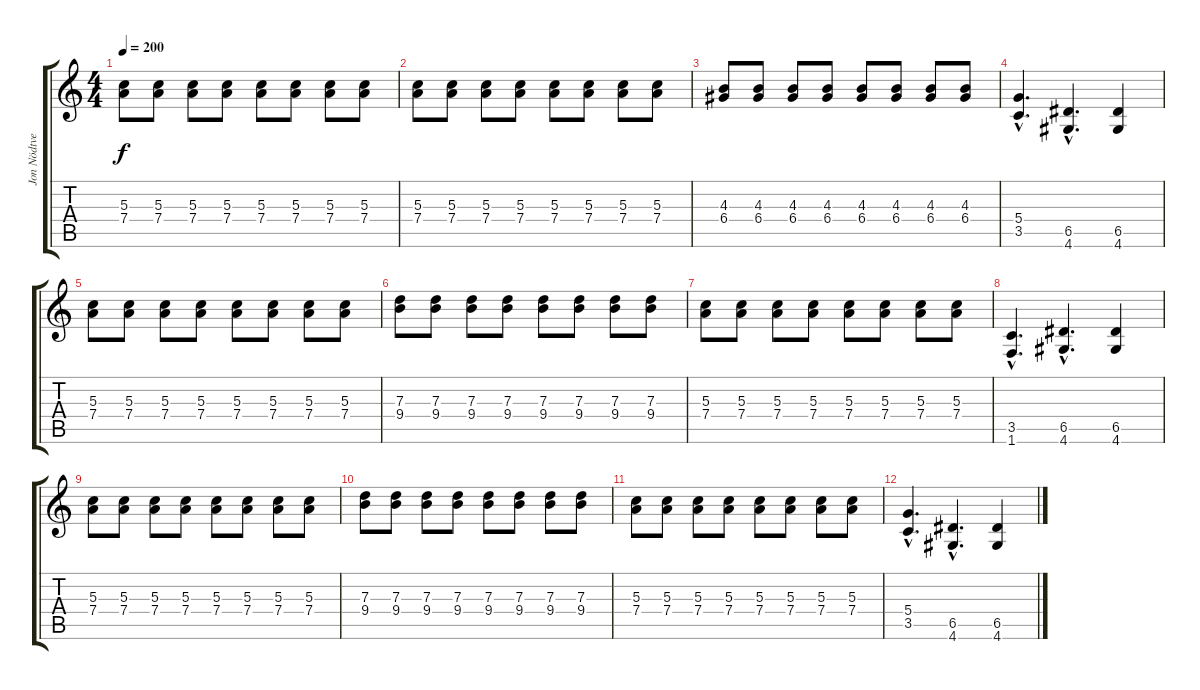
\track ("Jon Nödtveit (Additional)" "Jon Nödtve") {instrument distortionguitar}
\staff {score tabs}
\tuning (E4 B3 G3 D3 A2 E2) {hide}
\ts (4 4)
\tempo 200
\clef g2
\ks c
(5.3 7.4).8{dy f volume 11} (5.3 7.4).8 (5.3 7.4).8 (5.3 7.4).8 (5.3 7.4).8 (5.3 7.4).8 (5.3 7.4).8 (5.3 7.4).8 |
(5.3 7.4).8 (5.3 7.4).8 (5.3 7.4).8 (5.3 7.4).8 (5.3 7.4).8 (5.3 7.4).8 (5.3 7.4).8 (5.3 7.4).8 |
(4.3 6.4).8 (4.3 6.4).8 (4.3 6.4).8 (4.3 6.4).8 (4.3 6.4).8 (4.3 6.4).8 (4.3 6.4).8 (4.3 6.4).8 |
(5.4{hac} 3.5{hac}).4{d} (6.5{hac} 4.6{hac}).4{d} (6.5 4.6).4 |
(5.3 7.4).8 (5.3 7.4).8 (5.3 7.4).8 (5.3 7.4).8 (5.3 7.4).8 (5.3 7.4).8 (5.3 7.4).8 (5.3 7.4).8 |
(7.3 9.4).8 (7.3 9.4).8 (7.3 9.4).8 (7.3 9.4).8 (7.3 9.4).8 (7.3 9.4).8 (7.3 9.4).8 (7.3 9.4).8 |
(5.3 7.4).8 (5.3 7.4).8 (5.3 7.4).8 (5.3 7.4).8 (5.3 7.4).8 (5.3 7.4).8 (5.3 7.4).8 (5.3 7.4).8 |
(3.5{hac} 1.6{hac}).4{d} (6.5{hac} 4.6{hac}).4{d} (6.5 4.6).4 |
(5.3 7.4).8 (5.3 7.4).8 (5.3 7.4).8 (5.3 7.4).8 (5.3 7.4).8 (5.3 7.4).8 (5.3 7.4).8 (5.3 7.4).8 |
(7.3 9.4).8 (7.3 9.4).8 (7.3 9.4).8 (7.3 9.4).8 (7.3 9.4).8 (7.3 9.4).8 (7.3 9.4).8 (7.3 9.4).8 |
(5.3 7.4).8 (5.3 7.4).8 (5.3 7.4).8 (5.3 7.4).8 (5.3 7.4).8 (5.3 7.4).8 (5.3 7.4).8 (5.3 7.4).8 |
(5.4{hac} 3.5{hac}).4{d} (6.5{hac} 4.6{hac}).4{d} (6.5 4.6).4
